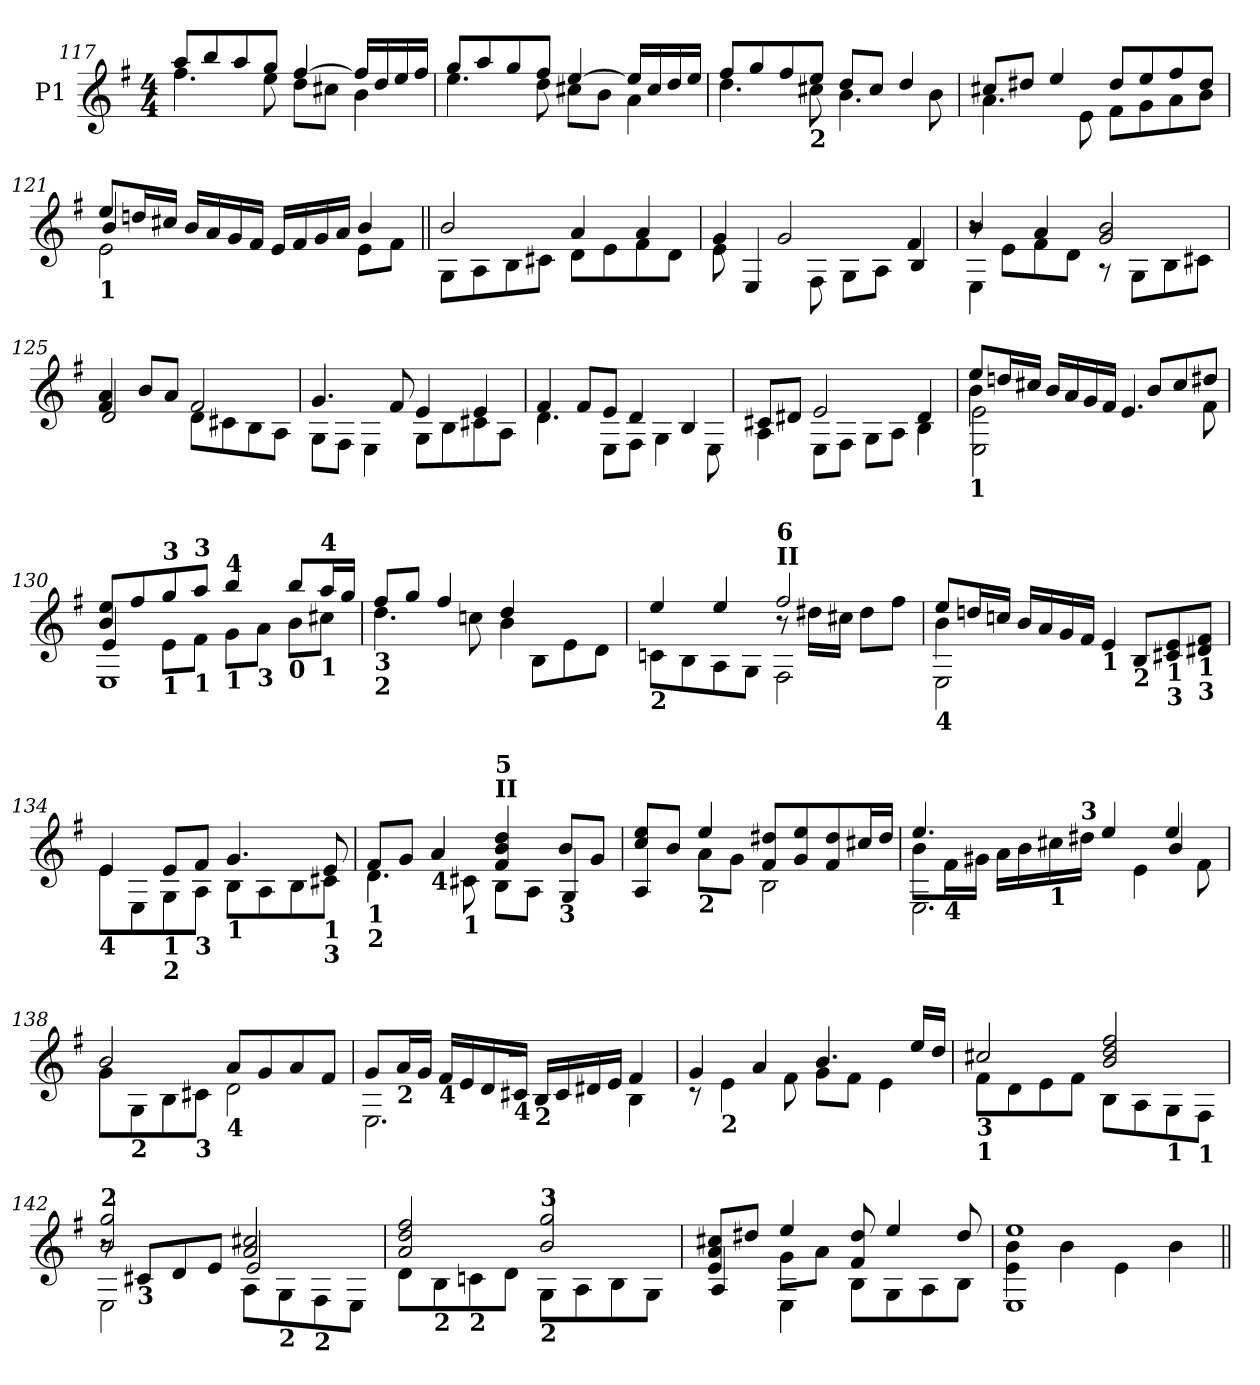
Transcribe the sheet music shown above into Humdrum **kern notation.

**kern
*part1
*staff1
*I"P1
!!LO:LB:g=z
*clefG2
*ITrd7c12
*k[f#]
*e:
*M4/4
=117
*^
8ai/L	4.f#i\
8bi/	.
8ai/	.
8gi/J	8ei\
[4f#i/	8di\L
.	8c#Xi\J
16f#i/LL]	4Bi\
16di/	.
16ei/	.
16f#i/JJ	.
=118	=118
8gi/L	4.ei\
8ai/	.
8gi/	.
8f#i/J	8di\
[4ei/	8c#Xi\L
.	8Bi\J
16ei/LL]	4Ai\
16c#i/	.
16di/	.
16ei/JJ	.
=119	=119
8f#i/L	4.di\
8gi/	.
8f#i/	.
!LO:TX:b:B:t=2	!
8ei/J	8c#Xi\
8di/L	4.Bi\
8c#i/J	.
4di/	.
.	8Bi\
=120	=120
8c#Xi/L	4.Ai\
8d#Xi/J	.
4ei/	.
.	8Ei\
8d#i/L	8F#i\L
8ei/	8Gi\
8f#i/	8Ai\
8d#i/J	8Bi\J
=121	=121
*	*^
!LO:TX:b:B:t=1	!	!
8ei/L	4Bi/	2Ei\
16dni/L	.	.
16c#Xi/JJ	.	.
2.ryy	16Bi/LL	.
.	16Ai/	.
.	16Gi/	.
.	16F#i/JJ	.
.	16Ei/LL	4ryy
.	16F#i/	.
.	16Gi/	.
.	16Ai/JJ	.
.	4Bi/	8Ei\L
.	.	8F#i\J
*	*v	*v
!!LO:LB:g=z
=122||	=122||
2Bi/	8GGi\L
.	8AAi\
.	8BBi\
.	8C#Xi\J
4Ai/	8Di\L
.	8Ei\
4Ai/	8F#i\
.	8Di\J
=123	=123
4Gi/	8Ei\
.	4EEi/
2Gi/	.
.	8FF#i\
.	8GGi\L
.	8AAi\J
4F#i/	4BBi/
=124	=124
*	*^
4Bi/	8r	4EEi\
.	8Ei\L	.
4Ai/	8F#i\	4ryy
.	8Di\J	.
2Gi/ 2Bi	2ryy	8r
.	.	8GGi\L
.	.	8BBi\
.	.	8C#Xi\J
=125	=125	=125
4F#i/ 4Ai	4ryy	2Di/
8Bi/L	4ryy	.
8Ai/J	.	.
2ryy	2F#i/	8Di\L
.	.	8C#Xi\
.	.	8BBi\
.	.	8AAi\J
*	*v	*v
=126	=126
4.Gi/	8GGi\L
.	8FF#i\J
.	4EEi\
8F#i/	.
4Ei/	8GGi\L
.	8BBi\
4Ei/	8C#Xi\
.	8AAi\J
=127	=127
4F#i/	4.Di\
8F#i/L	.
8Ei/J	8EEi\L
4Di/	8FF#i\J
.	4GGi\
4BBi/	.
.	8EEi\
!!LO:LB:g=z	!!
=128	=128
8C#Xi/L	4AAi\
8D#Xi/J	.
2Ei/	8EEi\L
.	8FF#i\J
.	8GGi\L
.	8AAi\J
4D#i/	4BBi\
=129	=129
*^	*^
!LO:TX:b:B:t=1	!	!	!
8ei/L	4Bi\	4ryy	2EEi\ 2Ei
16dni/L	.	.	.
16c#Xi/JJ	.	.	.
8ryy	2.ryy	16Bi/LL	.
.	.	16Ai/	.
4ryy	.	16Gi/	.
.	.	16F#i/JJ	.
.	.	2ryy	4.Ei/
8Bi/L	.	.	.
8c#i/	.	.	.
8d#Xi/J	.	.	8F#i\
=130	=130	=130	=130
8Bi/ 8eiL	4ryy	4Ei/	1EEi
8f#i/	.	.	.
!LO:TX:b:B:t=1	!	!	!
!LO:TX:a:B:t=3	!	!	!
8gi/	4ryy	8Ei\L	.
!LO:TX:b:B:t=1	!	!	!
!LO:TX:a:B:t=3	!	!	!
8ai/J	.	8F#i\J	.
!LO:TX:b:B:t=1	!	!	!
!LO:TX:a:B:t=4	!	!	!
4bi/	4ryy	8Gi\L	.
!	!	!LO:TX:b:B:t=3	!
.	.	8Ai\J	.
!LO:TX:b:B:t=0	!	!	!
8bi/L	8Bi\L	4ryy	.
!LO:TX:a:B:t=4	!	!	!
!LO:TX:b:B:t=1	!	!	!
16ai/L	8c#Xi\J	.	.
16gi/JJ	.	.	.
*	*	*v	*v
=131	=131	=131
!LO:TX:b:B:t=3	!	!
!LO:TX:b:B:t=2	!	!
8f#i/L	4.di\	2ryy
8gi/J	.	.
4f#i/	.	.
.	8cni\	.
4di/	4Bi\	8ryy
.	.	8BBi\L
4ryy	4ryy	8Ei\
.	.	8Di\J
=132	=132	=132
!LO:TX:b:B:t=2	!	!
4ei/	2ryy	8Cni\L
.	.	8BBi\
4ei/	.	8AAi\
.	.	8GGi\J
!LO:TX:a:B:t=II	!	!
!LO:TX:B:t=6	!	!
2f#i/	8r	2FF#i\
.	16d#Xi\LL	.
.	16c#Xi\JJ	.
.	8d#i\L	.
.	8f#i\J	.
!!LO:LB:g=z	!!	!!
=133	=133	=133
!LO:TX:b:B:t=4	!	!
8ei/L	4Bi\	2EEi\
16dni/L	.	.
16cni/JJ	.	.
16Bi/LL	2.ryy	.
16Ai/	.	.
16Gi/	.	.
16F#i/JJ	.	.
!LO:TX:b:B:t=1	!	!
4Ei/	.	8ryy
!	!	!LO:TX:b:B:t=2
.	.	8BBi/L
!LO:TX:b:B:t=1	!	!
!LO:TX:b:B:t=3	!	!
4ryy	.	8C#Xi/ 8Ei
!	!	!LO:TX:b:B:t=1
!	!	!LO:TX:b:B:t=3
.	.	8D#Xi/ 8F#iJ
=134	=134	=134
!LO:TX:b:B:t=4	!	!
*	*v	*v
4Ei/	8Ei\L
.	8EEi\
!LO:TX:b:B:t=1	!
!LO:TX:b:B:t=2	!
8Ei/L	8GGi\
!LO:TX:b:B:t=3	!
8F#i/J	8AAi\J
!LO:TX:b:B:t=1	!
4.Gi/	8BBi\L
.	8AAi\
.	8BBi\
!LO:TX:b:B:t=1	!
!LO:TX:b:B:t=3	!
8Ei/	8C#Xi\J
=135	=135
*^	*^
!LO:TX:b:B:t=1	!	!	!
!LO:TX:b:B:t=2	!	!	!
2ryy	2ryy	8F#i/L	4.Di\
.	.	8Gi/J	.
!	!	!LO:TX:b:B:t=4	!
.	.	4Ai/	.
!	!	!	!LO:TX:b:B:t=1
.	.	.	8C#Xi\
!LO:TX:a:B:t=II	!	!	!
!LO:TX:B:t=5	!	!	!
4F#i/ 4Bi 4di	2ryy	8ryy	8BBi\L
.	.	8ryy	8AAi\J
!LO:TX:b:B:t=3	!	!	!
8Bi/L	.	8ryy	4GGi/
8Gi/J	.	8ryy	.
=136	=136	=136	=136
8ci/ 8eiL	4ryy	4ryy	4AAi/
8Bi/J	.	.	.
!LO:TX:b:B:t=2	!	!	!
4ei/	8Ai\L	8ryy	4ryy
.	8Gi\J	8ryy@	.
8F#i/ 8d#XiL	2BBi\	8ryy@	2ryy
8Gi/ 8ei	.	8ryy@	.
8F#i/ 8d#i	.	8ryy@	.
16c#Xi/L	.	8ryy	.
16d#i/JJ	.	.	.
=137	=137	=137	=137
4.ei/	8Bi\L	8ryy	2.EEi\
!	!LO:TX:b:B:t=4	!	!
.	16F#i\L	16ryy@	.
.	16G#Xi\JJ	16ryy@	.
.	16Ai\LL	16ryy@	.
.	16Bi\	16ryy@	.
!LO:TX:b:B:t=1	!	!	!
8ryy	16c#Xi\	16ryy@	.
!	!LO:TX:B:t=3	!	!
.	16d#Xi\JJ	16ryy@	.
4ei/	4ryy	8ryy@	.
.	.	4Ei\	.
4ei/	4Bi/	.	4ryy
.	.	8F#i\	.
*	*v	*v	*v
!!LO:LB:g=z
=138	=138
2Bi/	8Gi\L
!	!LO:TX:b:B:t=2
.	8GGi\
.	8BBi\
!	!LO:TX:b:B:t=3
.	8C#Xi\J
!LO:TX:b:B:t=4	!
8Ai/L	2Di\
8Gi/	.
8Ai/	.
8F#i/J	.
=139	=139
*	*^
1r	8Gi/L	2.EEi\
!	!LO:TX:b:B:t=2	!
.	16Ai/L	.
.	16Gi/JJ	.
!	!LO:TX:b:B:t=4	!
.	16F#i/LL	.
.	16Ei/	.
.	16Di/	.
!	!LO:TX:b:B:t=4	!
.	16C#Xi/JJ	.
!	!LO:TX:b:B:t=2	!
.	16BBi/LL	.
.	16C#i/	.
.	16D#Xi/	.
.	16Ei/JJ	.
.	4F#i/	4BBi\
=140	=140	=140
2.ryy	4Gi/	8r
!	!	!LO:TX:b:B:t=2
.	.	4Ei\
.	4Ai/	.
.	.	8F#i\
.	4.Bi/	8Gi\L
.	.	8F#i\J
8ryy	.	4Ei\
16ei/LL	8ryy	.
16di/JJ	.	.
*	*v	*v
=141	=141
!LO:TX:b:B:t=3	!
!LO:TX:b:B:t=1	!
2c#Xi/	8F#i\L
.	8Di\
.	8Ei\
.	8F#i\J
2Bi/ 2di 2f#i	8BBi\L
.	8AAi\
!	!LO:TX:b:B:t=1
.	8GGi\
!	!LO:TX:b:B:t=1
.	8FF#i\J
=142	=142
*	*^
!LO:TX:a:B:t=2	!	!
2Bi/ 2gi	8r	2EEi\
!	!LO:TX:b:B:t=3	!
.	8C#Xi/L	.
.	8Di/	.
.	8Ei/J	.
2Ai/ 2c#Xi	2Ei/	8AAi\L
!	!	!LO:TX:b:B:t=2
.	.	8GGi\
!	!	!LO:TX:b:B:t=2
.	.	8FF#i\
.	.	8EEi\J
*	*v	*v
!!LO:LB:g=z
=143	=143
2Ai/ 2di 2f#i	8Di\L
!	!LO:TX:b:B:t=2
.	8BBi\
!	!LO:TX:b:B:t=2
.	8Cni\
.	8Di\J
!LO:TX:b:B:t=2	!
!LO:TX:a:B:t=3	!
2Bi/ 2gi	8GGi\L
.	8AAi\
.	8BBi\
.	8GGi\J
=144	=144
*^	*^
8Ei/ 8Ai 8c#XiL	2ryy	8ryy	4AAi/
8d#Xi/J	.	8ryy	.
4ei/	.	8Gi\L	4EEi\
.	.	8Ai\J	.
8F#i/ 8d#i	8ryy	8ryy	8BBi\L
4ei/	8ryy	8ryy	8GGi\
.	4ryy	4ryy	8AAi\
8d#i/	.	.	8BBi\J
=145	=145	=145	=145
1ei	4Ei\ 4Bi	4ryy	1EEi
.	4Bi\	4ryy	.
.	4Ei\	4ryy	.
.	4Bi\	4ryy	.
*v	*v	*v	*v
=||
*-
